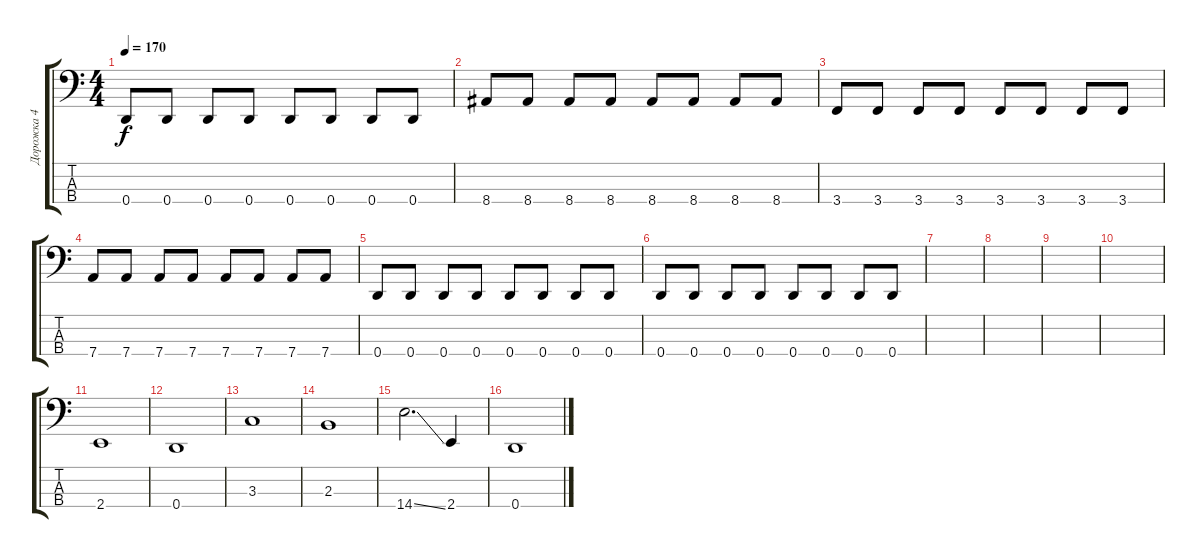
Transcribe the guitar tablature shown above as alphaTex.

\track ("Дорожка 4" "Дорожка 4") {instrument electricbassfinger}
\staff {score tabs}
\tuning (G2 D2 A1 D1) {hide}
\ts (4 4)
\tempo 170
\clef f4
\ks c
0.4.8{dy f} 0.4.8 0.4.8 0.4.8 0.4.8 0.4.8 0.4.8 0.4.8 |
8.4.8 8.4.8 8.4.8 8.4.8 8.4.8 8.4.8 8.4.8 8.4.8 |
3.4.8 3.4.8 3.4.8 3.4.8 3.4.8 3.4.8 3.4.8 3.4.8 |
7.4.8 7.4.8 7.4.8 7.4.8 7.4.8 7.4.8 7.4.8 7.4.8 |
0.4.8 0.4.8 0.4.8 0.4.8 0.4.8 0.4.8 0.4.8 0.4.8 |
0.4.8 0.4.8 0.4.8 0.4.8 0.4.8 0.4.8 0.4.8 0.4.8 |
|
|
|
|
2.4.1 |
0.4.1 |
3.3.1 |
2.3.1 |
14.4{ss}.2{d} 2.4.4 |
0.4.1
